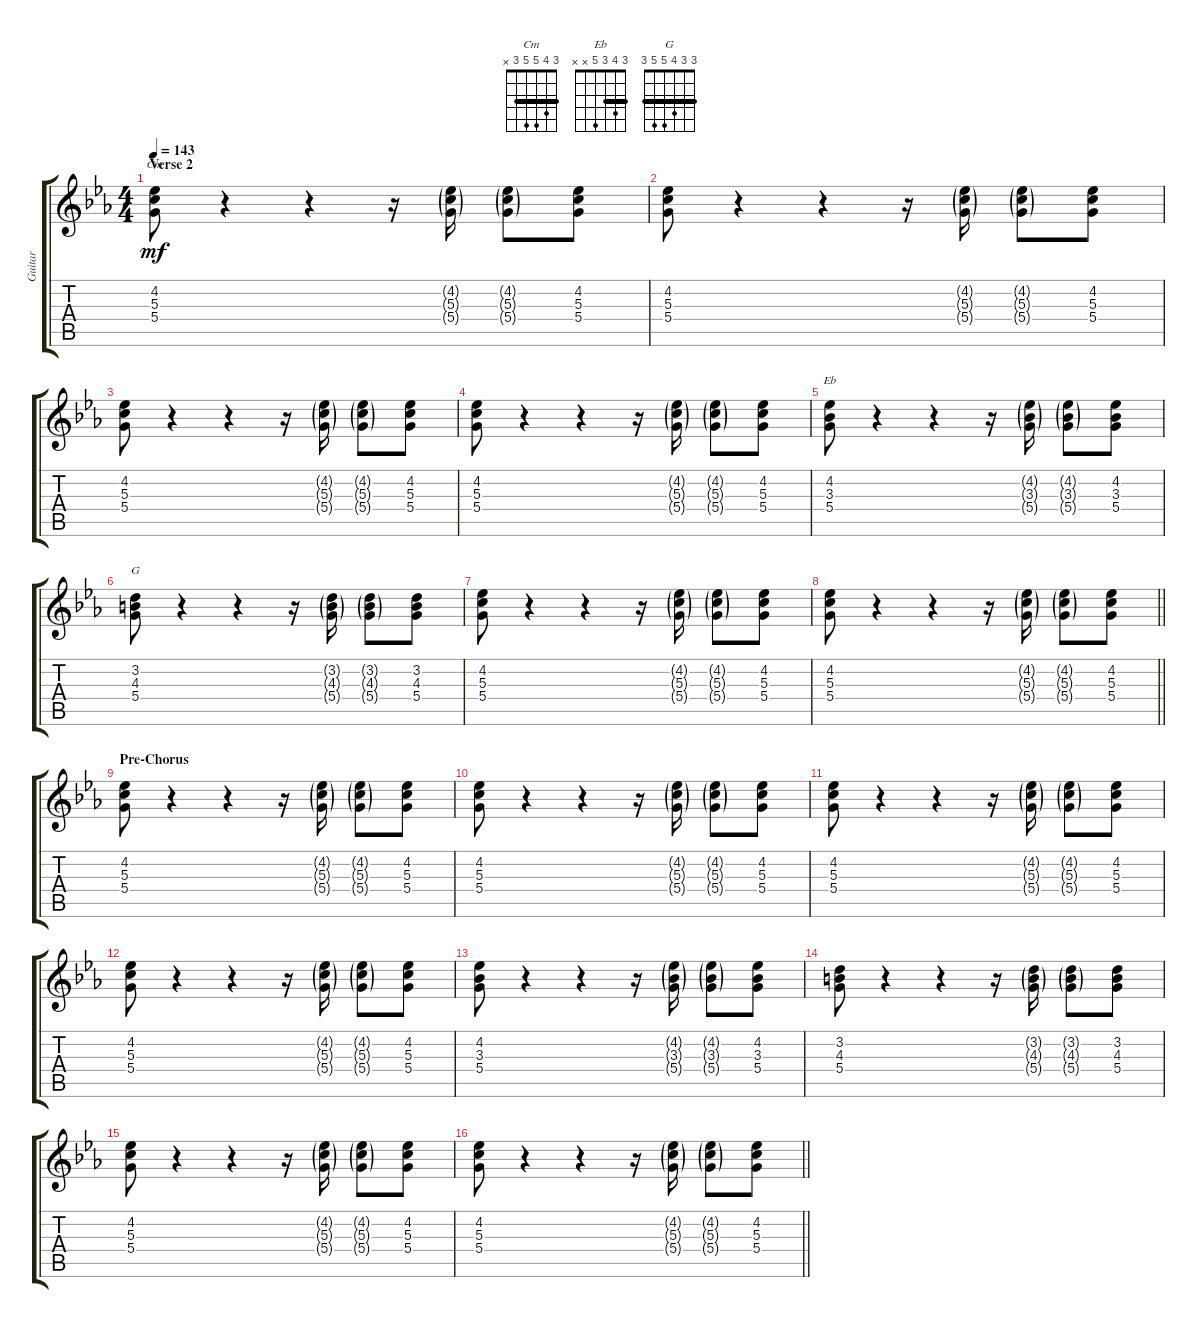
\track ("Guitar" "Guitar") {instrument acousticguitarnylon}
\staff {score tabs}
\tuning (E4 B3 G3 D3 A2 E2) {hide}
\chord ("Cm" 3 4 5 5 3 x) {barre 3}
\chord ("Eb" 3 4 3 5 x x) {barre 3}
\chord ("G" 3 3 4 5 5 3) {barre 3}
\ts (4 4)
\section ("" "Verse 2")
\tempo 143
\clef g2
\ks cminor
(4.2 5.3 5.4).8{ch "Cm" dy mf} r.4 r.4 r.16 (4.2{g} 5.3{g} 5.4{g}).16 (4.2{g} 5.3{g} 5.4{g}).8 (4.2 5.3 5.4).8 |
(4.2 5.3 5.4).8 r.4 r.4 r.16 (4.2{g} 5.3{g} 5.4{g}).16 (4.2{g} 5.3{g} 5.4{g}).8 (4.2 5.3 5.4).8 |
(4.2 5.3 5.4).8 r.4 r.4 r.16 (4.2{g} 5.3{g} 5.4{g}).16 (4.2{g} 5.3{g} 5.4{g}).8 (4.2 5.3 5.4).8 |
(4.2 5.3 5.4).8 r.4 r.4 r.16 (4.2{g} 5.3{g} 5.4{g}).16 (4.2{g} 5.3{g} 5.4{g}).8 (4.2 5.3 5.4).8 |
(4.2 3.3 5.4).8{ch "Eb"} r.4 r.4 r.16 (4.2{g} 3.3{g} 5.4{g}).16 (4.2{g} 3.3{g} 5.4{g}).8 (4.2 3.3 5.4).8 |
(3.2 4.3 5.4).8{ch "G"} r.4 r.4 r.16 (3.2{g} 4.3{g} 5.4{g}).16 (3.2{g} 4.3{g} 5.4{g}).8 (3.2 4.3 5.4).8 |
(4.2 5.3 5.4).8 r.4 r.4 r.16 (4.2{g} 5.3{g} 5.4{g}).16 (4.2{g} 5.3{g} 5.4{g}).8 (4.2 5.3 5.4).8 |
\barLineRight lightlight
(4.2 5.3 5.4).8 r.4 r.4 r.16 (4.2{g} 5.3{g} 5.4{g}).16 (4.2{g} 5.3{g} 5.4{g}).8 (4.2 5.3 5.4).8 |
\section ("" "Pre-Chorus")
(4.2 5.3 5.4).8 r.4 r.4 r.16 (4.2{g} 5.3{g} 5.4{g}).16 (4.2{g} 5.3{g} 5.4{g}).8 (4.2 5.3 5.4).8 |
(4.2 5.3 5.4).8 r.4 r.4 r.16 (4.2{g} 5.3{g} 5.4{g}).16 (4.2{g} 5.3{g} 5.4{g}).8 (4.2 5.3 5.4).8 |
(4.2 5.3 5.4).8 r.4 r.4 r.16 (4.2{g} 5.3{g} 5.4{g}).16 (4.2{g} 5.3{g} 5.4{g}).8 (4.2 5.3 5.4).8 |
(4.2 5.3 5.4).8 r.4 r.4 r.16 (4.2{g} 5.3{g} 5.4{g}).16 (4.2{g} 5.3{g} 5.4{g}).8 (4.2 5.3 5.4).8 |
(4.2 3.3 5.4).8 r.4 r.4 r.16 (4.2{g} 3.3{g} 5.4{g}).16 (4.2{g} 3.3{g} 5.4{g}).8 (4.2 3.3 5.4).8 |
(3.2 4.3 5.4).8 r.4 r.4 r.16 (3.2{g} 4.3{g} 5.4{g}).16 (3.2{g} 4.3{g} 5.4{g}).8 (3.2 4.3 5.4).8 |
(4.2 5.3 5.4).8 r.4 r.4 r.16 (4.2{g} 5.3{g} 5.4{g}).16 (4.2{g} 5.3{g} 5.4{g}).8 (4.2 5.3 5.4).8 |
\barLineRight lightlight
(4.2 5.3 5.4).8 r.4 r.4 r.16 (4.2{g} 5.3{g} 5.4{g}).16 (4.2{g} 5.3{g} 5.4{g}).8 (4.2 5.3 5.4).8
